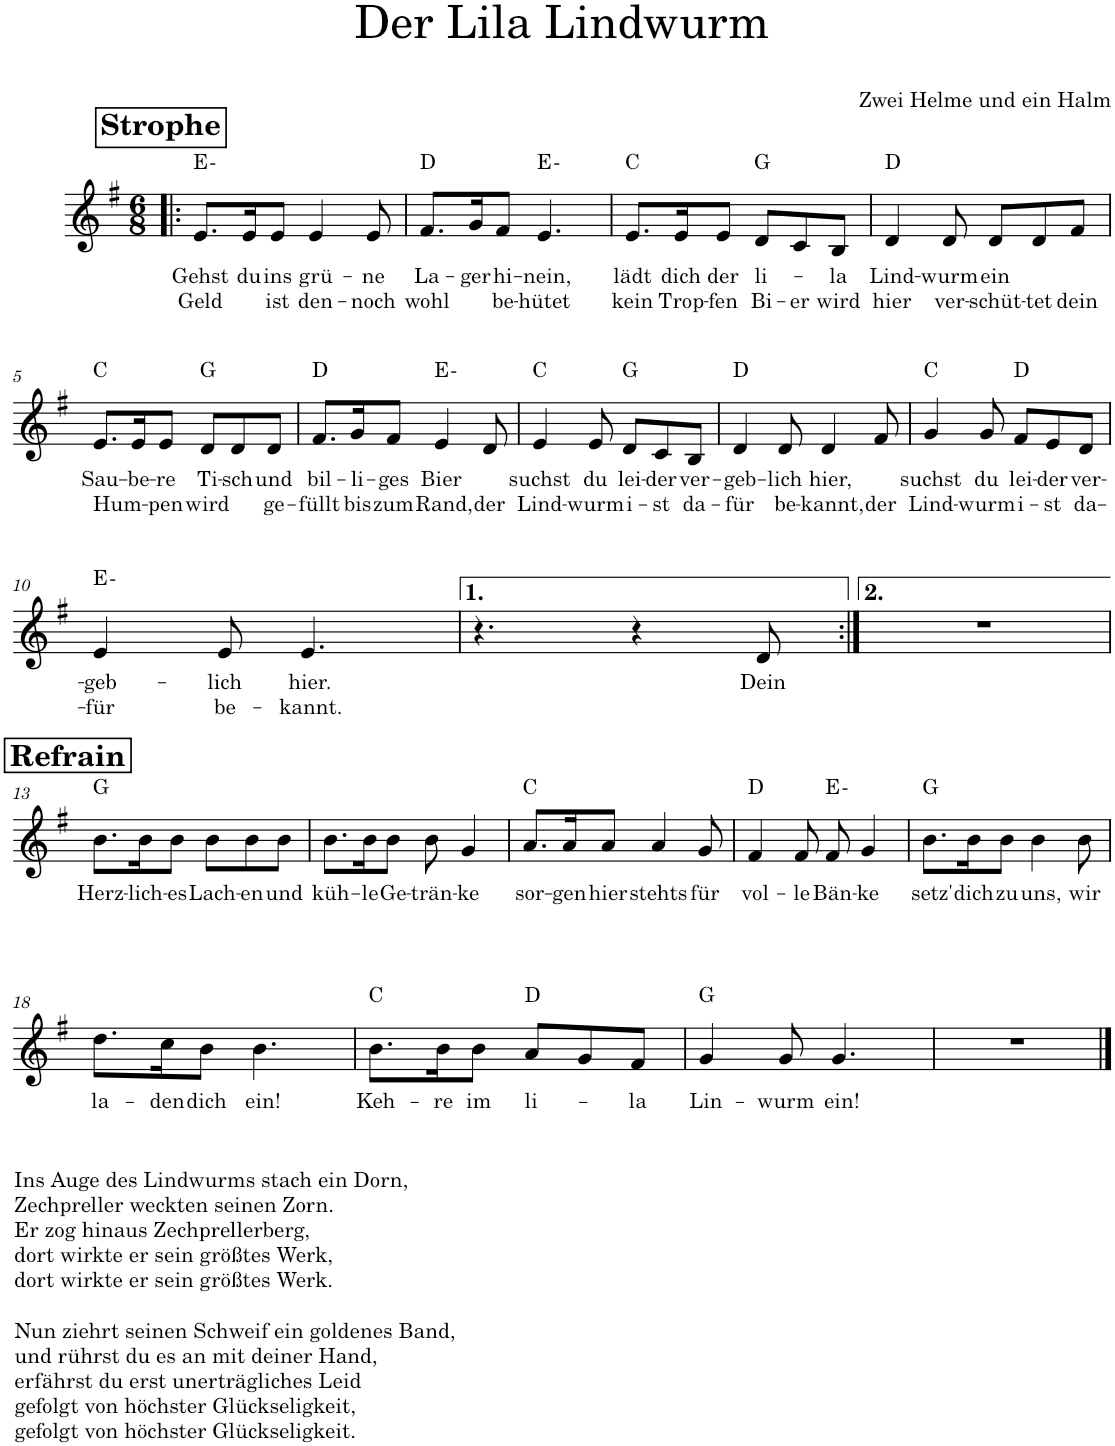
**kern	**text	**text	**harte
*part1	*part1	*part1	*part1
*staff1	*staff1	*staff1	*
*I"Piano	*	*	*
*I'Pno.	*	*	*
*clefG2	*	*	*
*k[f#]	*	*	*
*M6/8	*	*	*
!!LO:REH:place=s1:a:B:cj:fs=14:t=Strophe
=1!|:	=1!|:	=1!|:	=1!|:
!	!LO:LY:b	!LO:LY:b	!
8.e/L	Gehst	Geld	E:min
!	!LO:LY:b	!	!
16e/K	du	.	.
!	!LO:LY:b	!LO:LY:b	!
8e/J	ins	ist	.
!	!LO:LY:b	!LO:LY:b	!
4e/	grü-	den-	.
!	!LO:LY:b	!LO:LY:b	!
8e/	-ne	-noch	.
=2	=2	=2	=2
!	!LO:LY:b	!LO:LY:b	!
8.f#/L	La-	wohl	D:maj
!	!LO:LY:b	!	!
16g/K	-ger	.	.
!	!LO:LY:b	!LO:LY:b	!
8f#/J	hi-	be-	.
!	!LO:LY:b	!LO:LY:b	!
4.e/	-nein,	-hütet	E:min
=3	=3	=3	=3
!	!LO:LY:b	!LO:LY:b	!
8.e/L	lädt	kein	C:maj
!	!LO:LY:b	!LO:LY:b	!
16e/K	dich	Trop-	.
!	!LO:LY:b	!LO:LY:b	!
8e/J	der	-fen	.
!	!LO:LY:b	!LO:LY:b	!
8d/L	li-	Bi-	G:maj
!	!	!LO:LY:b	!
8c/	.	-er	.
!	!LO:LY:b	!LO:LY:b	!
8B/J	-la	wird	.
=4	=4	=4	=4
!	!LO:LY:b	!LO:LY:b	!
4d/	Lind-	hier	D:maj
!	!LO:LY:b	!LO:LY:b	!
8d/	-wurm	ver-	.
!	!LO:LY:b	!LO:LY:b	!
8d/L	ein	-schüt-	.
!	!	!LO:LY:b	!
8d/	.	-tet	.
!	!	!LO:LY:b	!
8f#/J	.	dein	.
!!LO:LB:g=z
=5	=5	=5	=5
!	!LO:LY:b	!LO:LY:b	!
8.e/L	Sau-	Hum-	C:maj
!	!LO:LY:b	!	!
16e/K	-be-	.	.
!	!LO:LY:b	!LO:LY:b	!
8e/J	-re	-pen	.
!	!LO:LY:b	!LO:LY:b	!
8d/L	Ti-	wird	G:maj
!	!LO:LY:b	!	!
8d/	-sch	.	.
!	!LO:LY:b	!LO:LY:b	!
8d/J	und	ge-	.
=6	=6	=6	=6
!	!LO:LY:b	!LO:LY:b	!
8.f#/L	bil-	-füllt	D:maj
!	!LO:LY:b	!LO:LY:b	!
16g/K	-li-	bis	.
!	!LO:LY:b	!LO:LY:b	!
8f#/J	-ges	zum	.
!	!LO:LY:b	!LO:LY:b	!
4e/	Bier	Rand,	E:min
!	!	!LO:LY:b	!
8d/	.	der	.
=7	=7	=7	=7
!	!LO:LY:b	!LO:LY:b	!
4e/	suchst	Lind-	C:maj
!	!LO:LY:b	!LO:LY:b	!
8e/	du	-wurm	.
!	!LO:LY:b	!LO:LY:b	!
8d/L	lei-	i-	G:maj
!	!LO:LY:b	!LO:LY:b	!
8c/	-der	-st	.
!	!LO:LY:b	!LO:LY:b	!
8B/J	ver-	da-	.
=8	=8	=8	=8
!	!LO:LY:b	!LO:LY:b	!
4d/	-geb-	-für	D:maj
!	!LO:LY:b	!LO:LY:b	!
8d/	-lich	be-	.
!	!LO:LY:b	!LO:LY:b	!
4d/	hier,	-kannt,	.
!	!	!LO:LY:b	!
8f#/	.	der	.
=9	=9	=9	=9
!	!LO:LY:b	!LO:LY:b	!
4g/	suchst	Lind-	C:maj
!	!LO:LY:b	!LO:LY:b	!
8g/	du	-wurm	.
!	!LO:LY:b	!LO:LY:b	!
8f#/L	lei-	i-	D:maj
!	!LO:LY:b	!LO:LY:b	!
8e/	-der	-st	.
!	!LO:LY:b	!LO:LY:b	!
8d/J	ver-	da-	.
!!LO:LB:g=z
=10	=10	=10	=10
!	!LO:LY:b	!LO:LY:b	!
4e/	-geb-	-für	E:min
!	!LO:LY:b	!LO:LY:b	!
8e/	-lich	be-	.
!	!LO:LY:b	!LO:LY:b	!
4.e/	hier.	-kannt.	.
=11	=11	=11	=11
4.r	.	.	.
4r	.	.	.
!	!LO:LY:b	!	!
8d/	Dein	.	.
=12:|!	=12:|!	=12:|!	=12:|!
2.r	.	.	.
!!LO:LB:g=z
!!LO:REH:place=s1:a:B:cj:fs=14:t=Refrain
=13	=13	=13	=13
!	!LO:LY:b	!	!
8.b\L	Herz-	.	G:maj
!	!LO:LY:b	!	!
16b\K	-lich-	.	.
!	!LO:LY:b	!	!
8b\J	-es	.	.
!	!LO:LY:b	!	!
8b\L	Lach-	.	.
!	!LO:LY:b	!	!
8b\	-en	.	.
!	!LO:LY:b	!	!
8b\J	und	.	.
=14	=14	=14	=14
!	!LO:LY:b	!	!
8.b\L	küh-	.	.
!	!LO:LY:b	!	!
16b\K	-le	.	.
!	!LO:LY:b	!	!
8b\J	Ge-	.	.
!	!LO:LY:b	!	!
8b\	-trän-	.	.
!	!LO:LY:b	!	!
4g/	-ke	.	.
=15	=15	=15	=15
!	!LO:LY:b	!	!
8.a/L	sor-	.	C:maj
!	!LO:LY:b	!	!
16a/K	-gen	.	.
!	!LO:LY:b	!	!
8a/J	hier	.	.
!	!LO:LY:b	!	!
4a/	stehts	.	.
!	!LO:LY:b	!	!
8g/	für	.	.
=16	=16	=16	=16
!	!LO:LY:b	!	!
4f#/	vol-	.	D:maj
!	!LO:LY:b	!	!
8f#/	-le	.	.
!	!LO:LY:b	!	!
8f#/	Bän-	.	E:min
!	!LO:LY:b	!	!
4g/	-ke	.	.
=17	=17	=17	=17
!	!LO:LY:b	!	!
8.b\L	setz'	.	G:maj
!	!LO:LY:b	!	!
16b\K	dich	.	.
!	!LO:LY:b	!	!
8b\J	zu	.	.
!	!LO:LY:b	!	!
4b\	uns,	.	.
!	!LO:LY:b	!	!
8b\	wir	.	.
!!LO:LB:g=z
=18	=18	=18	=18
!	!LO:LY:b	!	!
8.dd\L	la-	.	.
!	!LO:LY:b	!	!
16cc\K	-den	.	.
!	!LO:LY:b	!	!
8b\J	dich	.	.
!	!LO:LY:b	!	!
4.b\	ein!	.	.
=19	=19	=19	=19
!	!LO:LY:b	!	!
8.b\L	Keh-	.	C:maj
!	!LO:LY:b	!	!
16b\K	-re	.	.
!	!LO:LY:b	!	!
8b\J	im	.	.
!	!LO:LY:b	!	!
8a/L	li-	.	D:maj
8g/	.	.	.
!	!LO:LY:b	!	!
8f#/J	-la	.	.
=20	=20	=20	=20
!	!LO:LY:b	!	!
4g/	Lin-	.	G:maj
!	!LO:LY:b	!	!
8g/	-wurm	.	.
!	!LO:LY:b	!	!
4.g/	ein!	.	.
=21	=21	=21	=21
2.r	.	.	.
==	==	==	==
*-	*-	*-	*-
